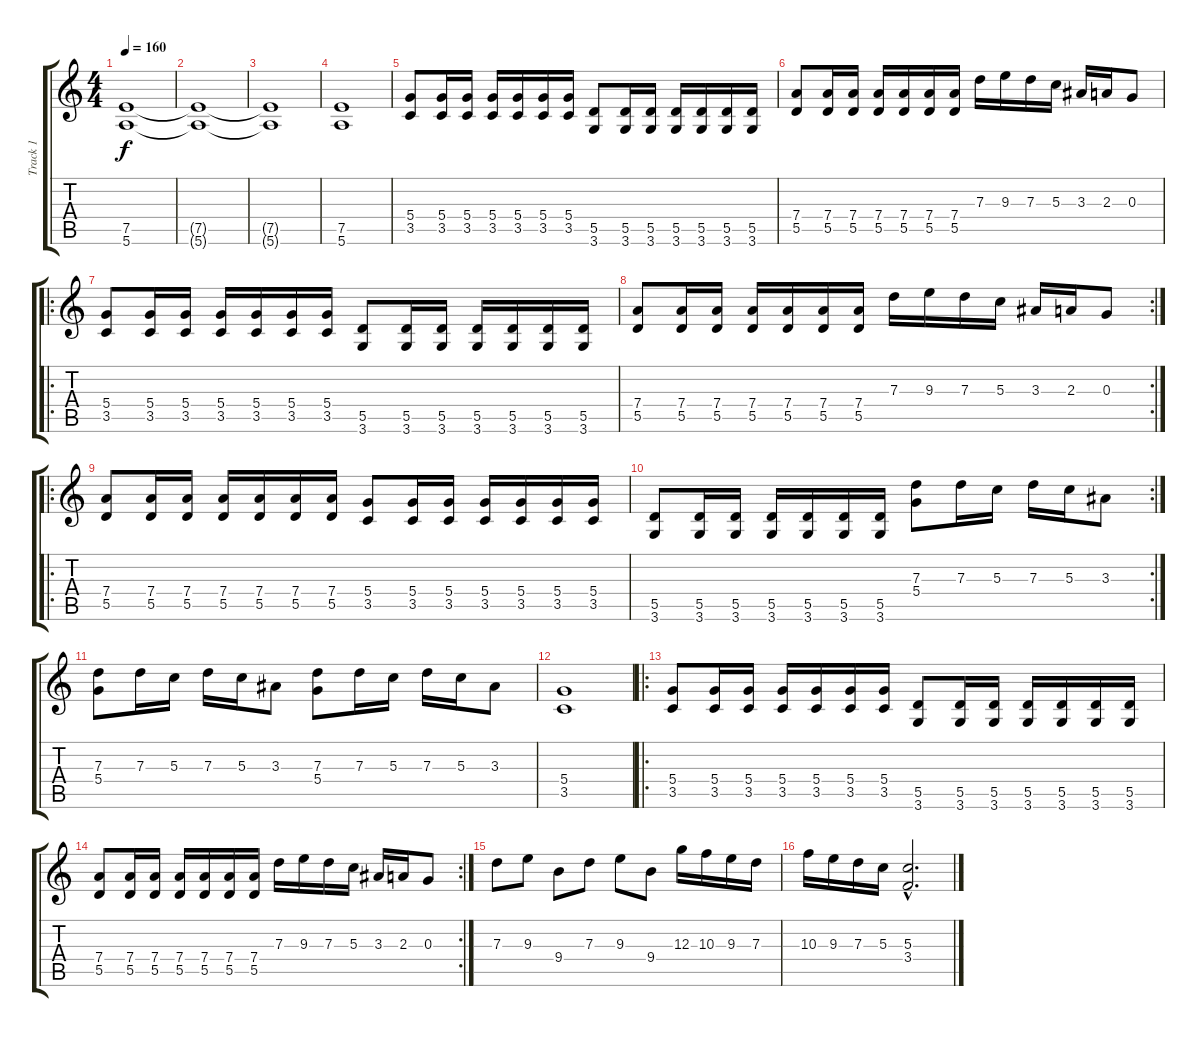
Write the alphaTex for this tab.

\track ("Track 1" "Track 1") {instrument distortionguitar}
\staff {score tabs}
\tuning (E4 B3 G3 D3 A2 E2) {hide}
\ts (4 4)
\tempo 160
\clef g2
\ks c
(7.5{t} 5.6{t}).1{dy f} |
(7.5{t} 5.6{t}).1 |
(7.5{t} 5.6{t}).1 |
(7.5 5.6).1 |
(5.4 3.5).8 (5.4 3.5).16 (5.4 3.5).16 (5.4 3.5).16 (5.4 3.5).16 (5.4 3.5).16 (5.4 3.5).16 (5.5 3.6).8 (5.5 3.6).16 (5.5 3.6).16 (5.5 3.6).16 (5.5 3.6).16 (5.5 3.6).16 (5.5 3.6).16 |
(7.4 5.5).8 (7.4 5.5).16 (7.4 5.5).16 (7.4 5.5).16 (7.4 5.5).16 (7.4 5.5).16 (7.4 5.5).16 7.3.16 9.3.16 7.3.16 5.3.16 3.3.16 2.3.16 0.3.8 |
\ro
(5.4 3.5).8 (5.4 3.5).16 (5.4 3.5).16 (5.4 3.5).16 (5.4 3.5).16 (5.4 3.5).16 (5.4 3.5).16 (5.5 3.6).8 (5.5 3.6).16 (5.5 3.6).16 (5.5 3.6).16 (5.5 3.6).16 (5.5 3.6).16 (5.5 3.6).16 |
\rc 2
(7.4 5.5).8 (7.4 5.5).16 (7.4 5.5).16 (7.4 5.5).16 (7.4 5.5).16 (7.4 5.5).16 (7.4 5.5).16 7.3.16 9.3.16 7.3.16 5.3.16 3.3.16 2.3.16 0.3.8 |
\ro
(7.4 5.5).8 (7.4 5.5).16 (7.4 5.5).16 (7.4 5.5).16 (7.4 5.5).16 (7.4 5.5).16 (7.4 5.5).16 (5.4 3.5).8 (5.4 3.5).16 (5.4 3.5).16 (5.4 3.5).16 (5.4 3.5).16 (5.4 3.5).16 (5.4 3.5).16 |
\rc 2
(5.5 3.6).8 (5.5 3.6).16 (5.5 3.6).16 (5.5 3.6).16 (5.5 3.6).16 (5.5 3.6).16 (5.5 3.6).16 (7.3 5.4).8 7.3.16 5.3.16 7.3.16 5.3.16 3.3.8 |
(7.3 5.4).8 7.3.16 5.3.16 7.3.16 5.3.16 3.3.8 (7.3 5.4).8 7.3.16 5.3.16 7.3.16 5.3.16 3.3.8 |
(5.4 3.5).1 |
\ro
(5.4 3.5).8 (5.4 3.5).16 (5.4 3.5).16 (5.4 3.5).16 (5.4 3.5).16 (5.4 3.5).16 (5.4 3.5).16 (5.5 3.6).8 (5.5 3.6).16 (5.5 3.6).16 (5.5 3.6).16 (5.5 3.6).16 (5.5 3.6).16 (5.5 3.6).16 |
\rc 2
(7.4 5.5).8 (7.4 5.5).16 (7.4 5.5).16 (7.4 5.5).16 (7.4 5.5).16 (7.4 5.5).16 (7.4 5.5).16 7.3.16 9.3.16 7.3.16 5.3.16 3.3.16 2.3.16 0.3.8 |
7.3.8 9.3.8 9.4.8 7.3.8 9.3.8 9.4.8 12.3.16 10.3.16 9.3.16 7.3.16 |
10.3.16 9.3.16 7.3.16 5.3.16 (5.3{hac} 3.4{hac}).2{d}
